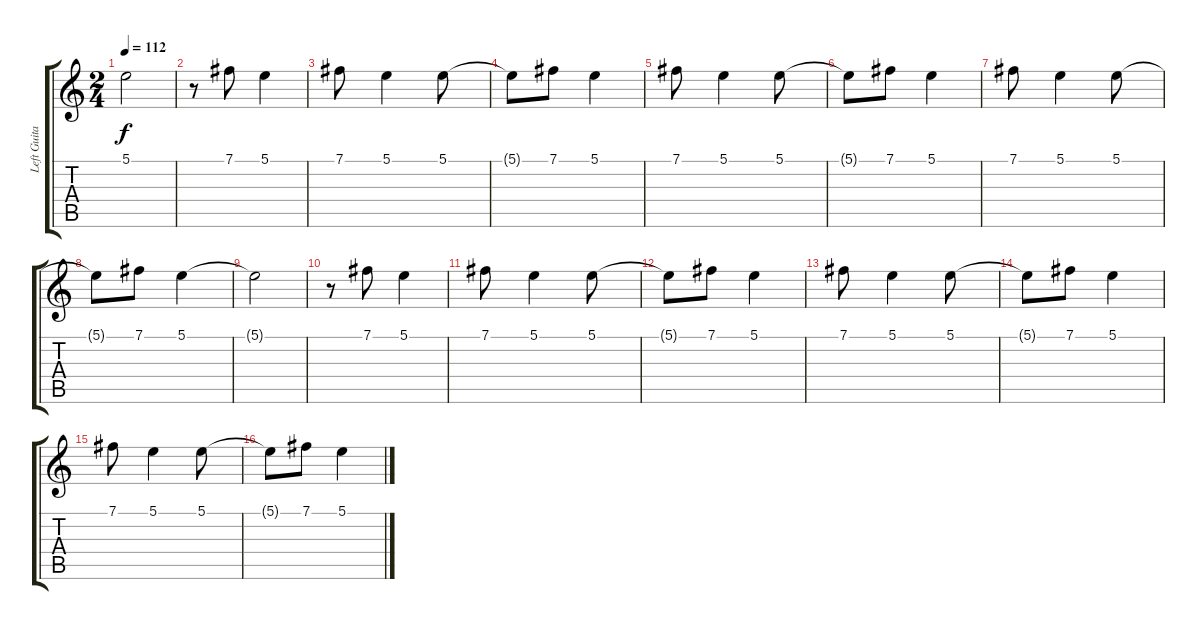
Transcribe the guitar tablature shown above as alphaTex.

\track ("Left Guitar" "Left Guita") {instrument overdrivenguitar}
\staff {score tabs}
\tuning (B3 Gb3 D3 A2 E2 B1) {hide}
\ts (2 4)
\tempo 112
\clef g2
\ks c
5.1{t}.2{dy f} |
r.8 7.1.8 5.1.4 |
7.1.8 5.1.4 5.1.8 |
5.1{t}.8 7.1.8 5.1.4 |
7.1.8 5.1.4 5.1.8 |
5.1{t}.8 7.1.8 5.1.4 |
7.1.8 5.1.4 5.1.8 |
5.1{t}.8 7.1.8 5.1.4 |
5.1{t}.2 |
r.8 7.1.8 5.1.4 |
7.1.8 5.1.4 5.1.8 |
5.1{t}.8 7.1.8 5.1.4 |
7.1.8 5.1.4 5.1.8 |
5.1{t}.8 7.1.8 5.1.4 |
7.1.8 5.1.4 5.1.8 |
5.1{t}.8 7.1.8 5.1.4
